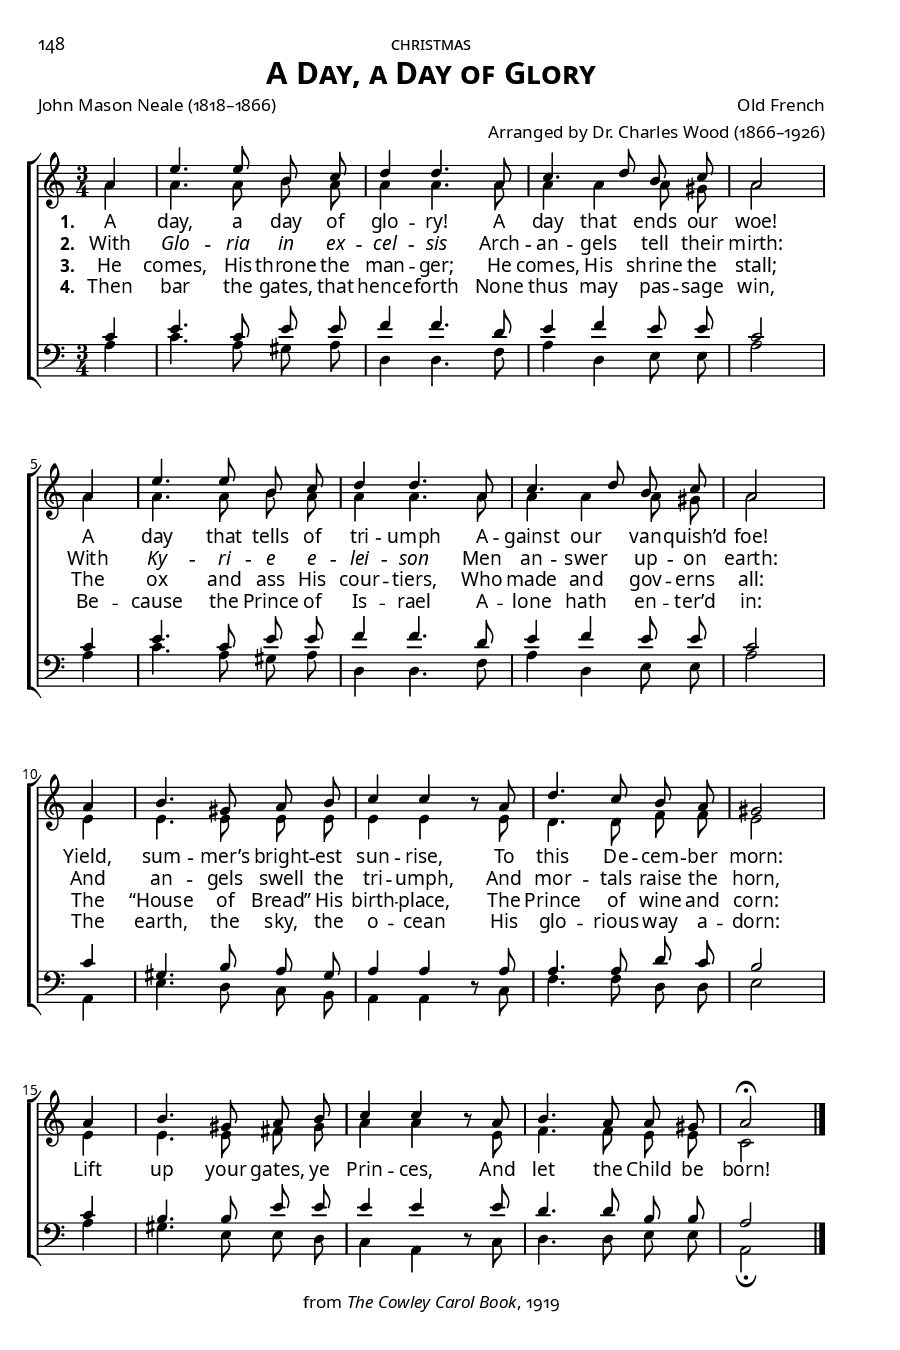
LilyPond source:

\version "2.14.2"
\include "util.ly"
\header {
  title = \markup{\override #'(font-name . "Garamond Premier Pro Semibold"){ \abs-fontsize #15 \smallCapsOldStyle"A Day, a Day of Glory"}}
  poet = \markup\oldStyleNum"John Mason Neale (1818–1866)"
  composer = \markup\oldStyleNum"Old French"
  arranger = \markup\oldStyleNum"Arranged by Dr. Charles Wood (1866–1926)"
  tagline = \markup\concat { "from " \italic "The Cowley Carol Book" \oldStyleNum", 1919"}
}
\paper {
  %print-all-headers = ##f
  paper-height = 9\in
  paper-width = 6\in
  indent = 0\in
  %system-system-spacing = #'((basic-distance . 10) (padding . 0))
  %system-system-spacing =
  %  #'((basic-distance . 0)
  %     (minimum-distance . 0)
  %     (padding . -0.35)
  %     (stretchability . 100))
  ragged-last-bottom = ##f
  ragged-bottom = ##f
  two-sided = ##t
  inner-margin = 0.5\in
  outer-margin = 0.25\in
  top-margin = 0.25\in
  bottom-margin = 0.25\in
  first-page-number = #148
  print-first-page-number = ##t
  headerLine = \markup{\override #'(font-name . "Garamond Premier Pro") \smallCapsOldStyle"christmas"}
  oddHeaderMarkup = \markup\fill-line{
     \override #'(font-name . "Garamond Premier Pro")\abs-fontsize #8.5
     \combine 
        \fill-line{"" \on-the-fly #print-page-number-check-first
        \oldStylePageNum""
        }
        \fill-line{\headerLine}
  }
  evenHeaderMarkup = \markup {
     \override #'(font-name . "Garamond Premier Pro")\abs-fontsize #8.5
     \combine
        \on-the-fly #print-page-number-check-first
        \oldStylePageNum""
        \fill-line{\headerLine}
  }
}
#(set-global-staff-size 15) \paper{ #(define fonts (make-pango-font-tree "GoudyOlSt BT" "Garamond Premier Pro" "Garamond Premier Pro" (/ 15 20))) }
global = {
  \key c \major
  \time 3/4
  \autoBeamOff
}

sopMusic = \relative c' {
  \partial 4 a'4 |
  e'4. e8 b c |
  d4 d4. a8 |
  c4. d8 b c |
  \partial 2 a2 | \break
  
  \partial 4 a4 |
  e'4. e8 b c |
  d4 d4. a8 |
  c4. d8 b c |
  \partial 2 a2 | \break
  
  \partial 4 a4 |
  b4. gis8 a b |
  c4 c b8\rest a |
  d4. c8 b a | 
  
  \partial 2 gis2 | \break
  \partial 4 a4 |
  b4. gis8 a b |
  c4 c b8\rest a |
  b4. a8 a gis |
  \partial 2 a2\fermata \bar "|."
}
sopWords = \lyricmode {
  
}

altoMusic = \relative c'' {
  a4 |
  a4. a8 b a |
  a4 a4. a8 |
  a4 a a8 gis |
  a2
  
  a4 |
  a4. a8 b a |
  a4 a4. a8 |
  a4 a a8 gis |
  a2 |
  
  e4 |
  e4. e8 e e |
  e4 e s8 e |
  d4. d8 f f |
  
  e2 e4 |
  e4. e8 fis gis |
  a4 a s8 e |
  f4. f8 e e |
  c2 \bar "|."
}
altoWords = \lyricmode {
  \dropLyricsV
  \set stanza = #"1. "
  A day, a day of glo -- ry!
    A day that ends our woe!
  A day that tells of tri -- umph
    A -- gainst our van -- quish’d foe!
  Yield, sum -- mer’s bright -- est sun -- rise,
    To this De -- cem -- ber morn:
  Lift up your gates, ye Prin -- ces,
    And let the Child be born!
}
altoWordsII = \lyricmode {
  \dropLyricsV
  \set stanza = #"2. "
  With \markup\italic Glo -- \markup\italic ria \markup\italic in \markup\italic ex -- \markup\italic cel -- \markup\italic sis
    Arch -- an -- gels tell their mirth:
  With \markup\italic Ky -- \markup\italic ri -- \markup\italic e \markup\italic e -- \markup\italic lei -- \markup\italic son
    Men an -- swer up -- on earth:
  And an -- gels swell the tri -- umph,
    And mor -- tals raise the horn,
  
}
altoWordsIII = \lyricmode {
  \dropLyricsV
  \set stanza = #"3. "
  He comes, His throne the man -- ger;
    He comes, His shrine the stall;
  The ox and ass His cour -- tiers,
    Who made and gov -- erns all:
  The “House of Bread” His birth -- place,
    The Prince of wine and corn:
}
altoWordsIV = \lyricmode {
  \dropLyricsV
  \set stanza = #"4. "
  Then bar the gates, that hence -- forth
    None thus may pas -- sage win,
  Be -- cause the Prince of Is -- rael
    A -- lone hath en -- ter’d in:
  The earth, the sky, the o -- cean
    His glo -- rious way a -- dorn:
}
altoWordsV = \lyricmode {
  \set stanza = #"5. "
  \set ignoreMelismata = ##t
}
altoWordsVI = \lyricmode {
  \set stanza = #"6. "
  \set ignoreMelismata = ##t
}
tenorMusic = \relative c' {
  c4 |
  e4. c8 e e |
  f4 f4. d8 |
  e4 f e8 e |
  c2
  
  c4 |
  e4. c8 e e |
  f4 f4. d8 |
  e4 f e8 e |
  c2
  
  c4 |
  gis4. b8 a gis |
  a4 a s8 a |
  a4. a8 d c |
  
  b2 c4 |
  b4. b8 e e |
  e4 e s8 e |
  d4. d8 b b |
  a2 \bar "|."
}
tenorWords = \lyricmode {

}

bassMusic = \relative c' {
  a4 |
  c4. a8 gis a |
  d,4 d4. f8 |
  a4 d, e8 e |
  a2
  
  a4 |
  c4. a8 gis a |
  d,4 d4. f8 |
  a4 d, e8 e |
  a2
  
  a,4 |
  e'4. d8 c b |
  a4 a d8\rest c |
  f4. f8 d d |
  
  e2 a4 |
  gis4. e8 e d |
  c4 a d8\rest c |
  d4. d8 e e |
  a,2\fermata \bar "|."
}
bassWords = \lyricmode {

}

pianoRH = \relative c' {
  
}
pianoLH = \relative c' {
  
}

\score {
  <<
   \new ChoirStaff <<
    \new Staff = women <<
      \new Voice = "sopranos" { \voiceOne << \global \sopMusic >> }
      \new Voice = "altos" { \voiceTwo << \global \altoMusic >> }
    >>
   \new Staff = men <<
      \clef bass
      \new Voice = "tenors" { \voiceOne << \global \tenorMusic >> }
      \new Voice = "basses" { \voiceTwo << \global \bassMusic >> }
    >>
    \new Lyrics \with { alignAboveContext = #"women" \override VerticalAxisGroup #'nonstaff-relatedstaff-spacing = #'((basic-distance . 1))} \lyricsto "sopranos" \sopWords
    \new Lyrics = "altosVI"  \with { alignBelowContext = #"women" } \lyricsto "tenors" \altoWordsVI
    \new Lyrics = "altosV"  \with { alignBelowContext = #"women" } \lyricsto "tenors" \altoWordsV
    \new Lyrics = "altosIV"  \with { alignBelowContext = #"women" } \lyricsto "tenors" \altoWordsIV
    \new Lyrics = "altosIII"  \with { alignBelowContext = #"women" } \lyricsto "tenors" \altoWordsIII
    \new Lyrics = "altosII"  \with { alignBelowContext = #"women" } \lyricsto "tenors" \altoWordsII
    \new Lyrics = "altos"  \with { alignBelowContext = #"women" \override VerticalAxisGroup #'nonstaff-relatedstaff-spacing = #'((basic-distance . 1))} \lyricsto "tenors" \altoWords
    \new Lyrics \with { alignAboveContext = #"men" \override VerticalAxisGroup #'nonstaff-relatedstaff-spacing = #'((basic-distance . 1)) } \lyricsto "tenors" \tenorWords
    \new Lyrics \with { alignBelowContext = #"men" \override VerticalAxisGroup #'nonstaff-relatedstaff-spacing = #'((basic-distance . 1)) } \lyricsto "basses" \bassWords
  >>
%    \new PianoStaff << \new Staff { \new Voice { \pianoRH } } \new Staff { \clef "bass" \pianoLH } >>
  >>
  \layout {
    \context {
      \Score
      %\override SpacingSpanner #'base-shortest-duration = #(ly:make-moment 1 8)
      %\override SpacingSpanner #'common-shortest-duration = #(ly:make-moment 1 4)
    }
    \context {
      % Remove all empty staves
      % \Staff \RemoveEmptyStaves \override VerticalAxisGroup #'remove-first = ##t
    }
  }
  \midi {
    \tempo 4 = 90
    \set Staff.midiInstrument = "flute"
  
    \context {
      \Voice
      \remove "Dynamic_performer"
    }
  }
}
